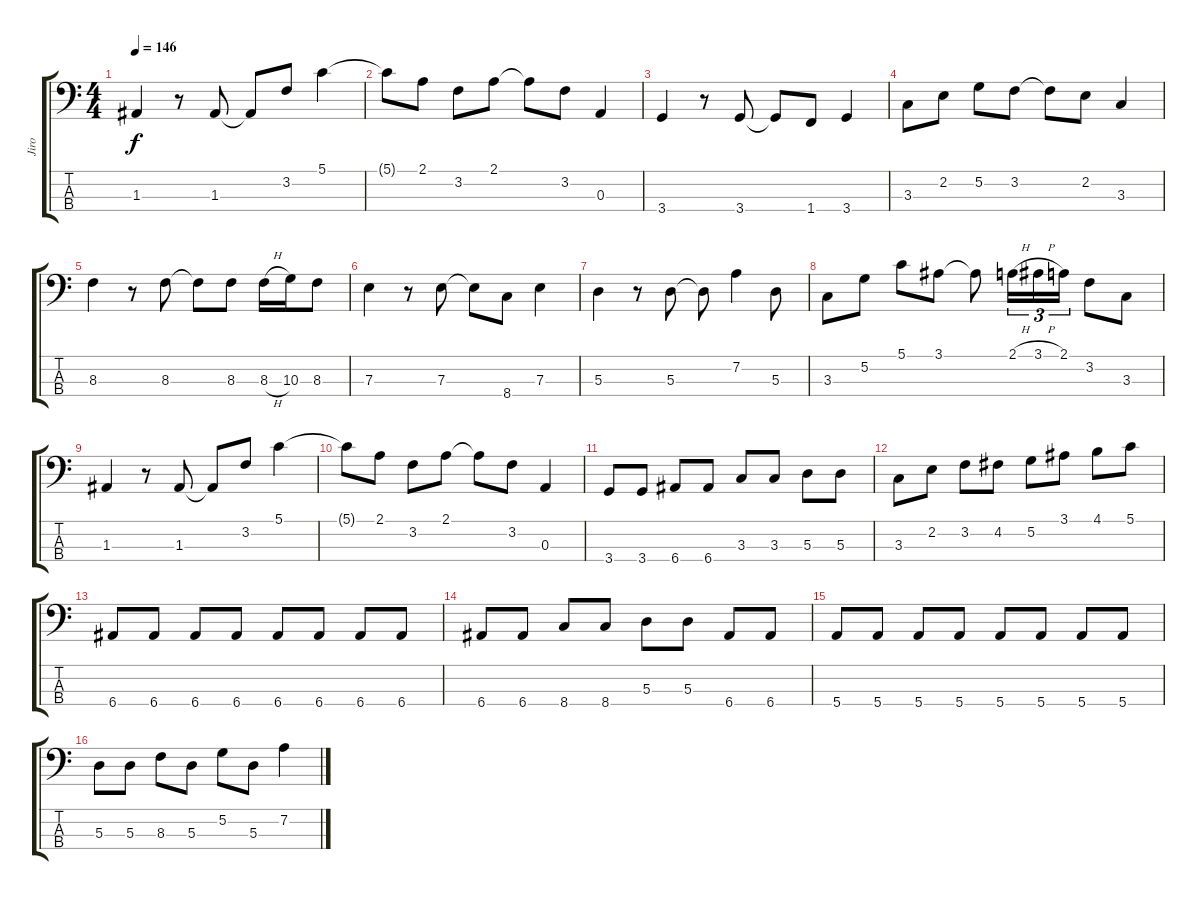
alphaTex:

\track ("Jiro" "Jiro") {instrument electricbasspick}
\staff {score tabs}
\tuning (G2 D2 A1 E1) {hide}
\ts (4 4)
\tempo 146
\clef f4
\ks c
1.3.4{dy f} r.8 1.3.8 1.3{t}.8 3.2.8 5.1.4 |
5.1{t}.8 2.1.8 3.2.8 2.1.8 2.1{t}.8 3.2.8 0.3.4 |
3.4.4 r.8 3.4.8 3.4{t}.8 1.4.8 3.4.4 |
3.3.8 2.2.8 5.2.8 3.2.8 3.2{t}.8 2.2.8 3.3.4 |
8.3.4 r.8 8.3.8 8.3{t}.8 8.3.8 8.3{h}.16 10.3.16 8.3.8 |
7.3.4 r.8 7.3.8 7.3{t}.8 8.4.8 7.3.4 |
5.3.4 r.8 5.3.8 5.3{t}.8 7.2.4 5.3.8 |
3.3.8 5.2.8 5.1.8 3.1.8 3.1{t}.8 2.1{h}.16{tu (3 2)} 3.1{h}.16{tu (3 2)} 2.1.16{tu (3 2)} 3.2.8 3.3.8 |
1.3.4 r.8 1.3.8 1.3{t}.8 3.2.8 5.1.4 |
5.1{t}.8 2.1.8 3.2.8 2.1.8 2.1{t}.8 3.2.8 0.3.4 |
3.4.8 3.4.8 6.4.8 6.4.8 3.3.8 3.3.8 5.3.8 5.3.8 |
3.3.8 2.2.8 3.2.8 4.2.8 5.2.8 3.1.8 4.1.8 5.1.8 |
6.4.8 6.4.8 6.4.8 6.4.8 6.4.8 6.4.8 6.4.8 6.4.8 |
6.4.8 6.4.8 8.4.8 8.4.8 5.3.8 5.3.8 6.4.8 6.4.8 |
5.4.8 5.4.8 5.4.8 5.4.8 5.4.8 5.4.8 5.4.8 5.4.8 |
5.3.8 5.3.8 8.3.8 5.3.8 5.2.8 5.3.8 7.2.4
